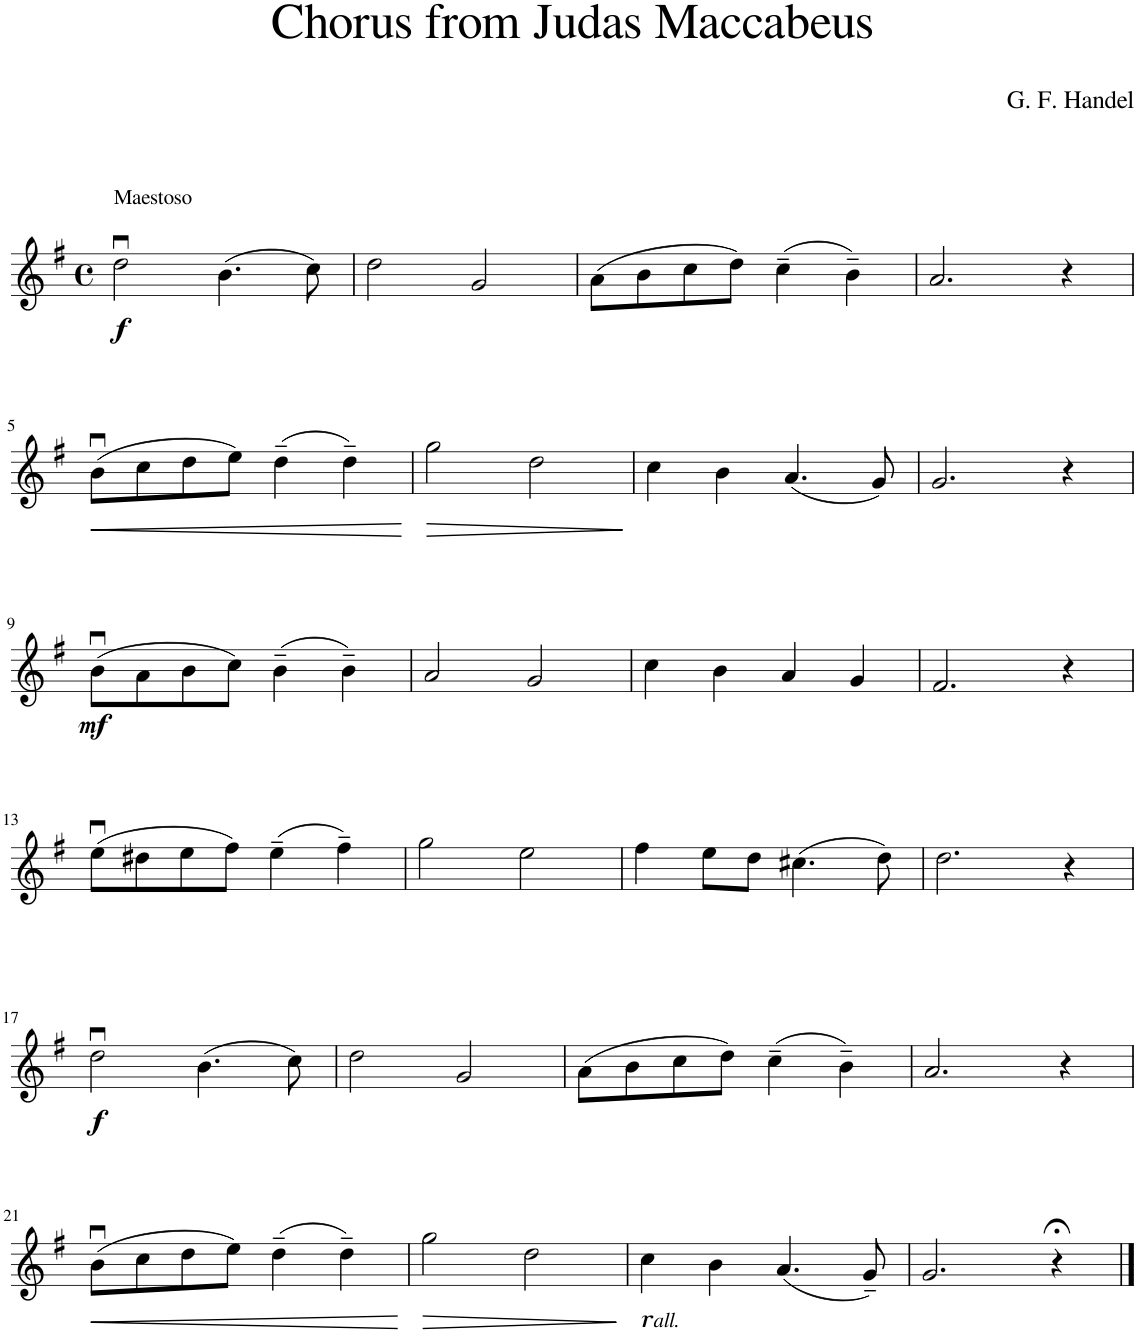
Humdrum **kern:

**kern	**dynam
*part1	*part1
*staff1	*staff1
*I"Piano	*
*I'Pno.	*
*clefG2	*
*k[f#]	*
*M4/4	*
*met(c)	*
=1	=1
!LO:TX:a:t=Maestoso	!
!	!LO:DY:b
2ddu\	f
(4.b\	.
8cc\)	.
=2	=2
2dd\	.
2g/	.
=3	=3
(8a\L	.
8b\	.
8cc\	.
8dd\J)	.
(4cc~\	.
4b~\)	.
=4	=4
2.a/	.
4r	.
!!LO:LB:g=z
=5	=5
!	!LO:HP:b
(8bu\L	<
8cc\	.
8dd\	.
8ee\J)	.
(4dd~\	.
4dd~\)	.
.	[
=6	=6
!	!LO:HP:b
2gg\	>
2dd\	.
.	]
=7	=7
4cc\	.
4b\	.
(4.a/	.
8g/)	.
=8	=8
2.g/	.
4r	.
!!LO:LB:g=z
=9	=9
!	!LO:DY:b
(8bu\L	mf
8a\	.
8b\	.
8cc\J)	.
(4b~\	.
4b~\)	.
=10	=10
2a/	.
2g/	.
=11	=11
4cc\	.
4b\	.
4a/	.
4g/	.
=12	=12
2.f#/	.
4r	.
!!LO:LB:g=z
=13	=13
(8eeu\L	.
8dd#X\	.
8ee\	.
8ff#\J)	.
(4ee~\	.
4ff#~\)	.
=14	=14
2gg\	.
2ee\	.
=15	=15
4ff#\	.
8ee\L	.
8dd\J	.
(4.cc#X\	.
8dd\)	.
=16	=16
2.dd\	.
4r	.
!!LO:LB:g=z
=17	=17
!	!LO:DY:b
2ddu\	f
(4.b\	.
8cc\)	.
=18	=18
2dd\	.
2g/	.
=19	=19
(8a\L	.
8b\	.
8cc\	.
8dd\J)	.
(4cc~\	.
4b~\)	.
=20	=20
2.a/	.
4r	.
!!LO:LB:g=z
=21	=21
!	!LO:HP:b
(8bu\L	<
8cc\	.
8dd\	.
8ee\J)	.
(4dd~\	.
4dd~\)	.
.	[
=22	=22
!	!LO:HP:b
2gg\	>
2dd\	.
.	]
=23	=23
!	!LO:DY:b
!	!LO:DY:n=1:b
4cc\	other-dynamics other-dynamics
4b\	.
(4.a/	.
8g~/)	.
=24	=24
2.g/	.
4r;<	.
==	==
*-	*-
